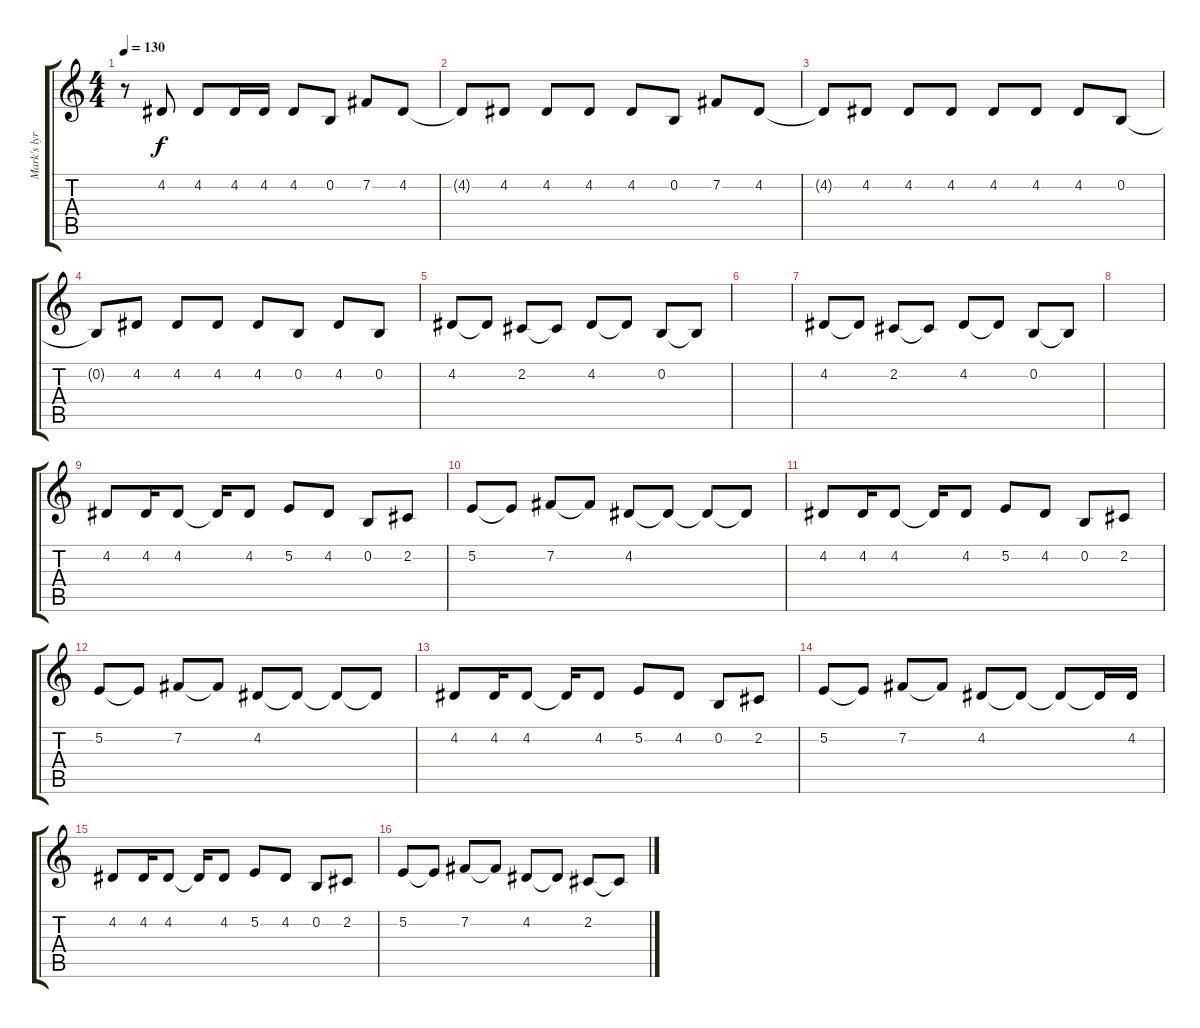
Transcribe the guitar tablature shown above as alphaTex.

\track ("Mark's lyrics" "Mark's lyr") {instrument tenorsax}
\staff {score tabs}
\tuning (E4 B3 G3 D3 A2 E2) {hide}
\ts (4 4)
\tempo 130
\clef g2
\ks c
r.8{dy f} 4.2.8 4.2.8 4.2.16 4.2.16 4.2.8 0.2.8 7.2.8 4.2.8 |
4.2{t}.8 4.2.8 4.2.8 4.2.8 4.2.8 0.2.8 7.2.8 4.2.8 |
4.2{t}.8 4.2.8 4.2.8 4.2.8 4.2.8 4.2.8 4.2.8 0.2.8 |
0.2{t}.8 4.2.8 4.2.8 4.2.8 4.2.8 0.2.8 4.2.8 0.2.8 |
4.2.8 4.2{t}.8 2.2.8 2.2{t}.8 4.2.8 4.2{t}.8 0.2.8 0.2{t}.8 |
|
4.2.8 4.2{t}.8 2.2.8 2.2{t}.8 4.2.8 4.2{t}.8 0.2.8 0.2{t}.8 |
|
4.2.8 4.2.16 4.2.8 4.2{t}.16 4.2.8 5.2.8 4.2.8 0.2.8 2.2.8 |
5.2.8 5.2{t}.8 7.2.8 7.2{t}.8 4.2.8 4.2{t}.8 4.2{t}.8 4.2{t}.8 |
4.2.8 4.2.16 4.2.8 4.2{t}.16 4.2.8 5.2.8 4.2.8 0.2.8 2.2.8 |
5.2.8 5.2{t}.8 7.2.8 7.2{t}.8 4.2.8 4.2{t}.8 4.2{t}.8 4.2{t}.8 |
4.2.8 4.2.16 4.2.8 4.2{t}.16 4.2.8 5.2.8 4.2.8 0.2.8 2.2.8 |
5.2.8 5.2{t}.8 7.2.8 7.2{t}.8 4.2.8 4.2{t}.8 4.2{t}.8 4.2{t}.16 4.2.16 |
4.2.8 4.2.16 4.2.8 4.2{t}.16 4.2.8 5.2.8 4.2.8 0.2.8 2.2.8 |
5.2.8 5.2{t}.8 7.2.8 7.2{t}.8 4.2.8 4.2{t}.8 2.2.8 2.2{t}.8
